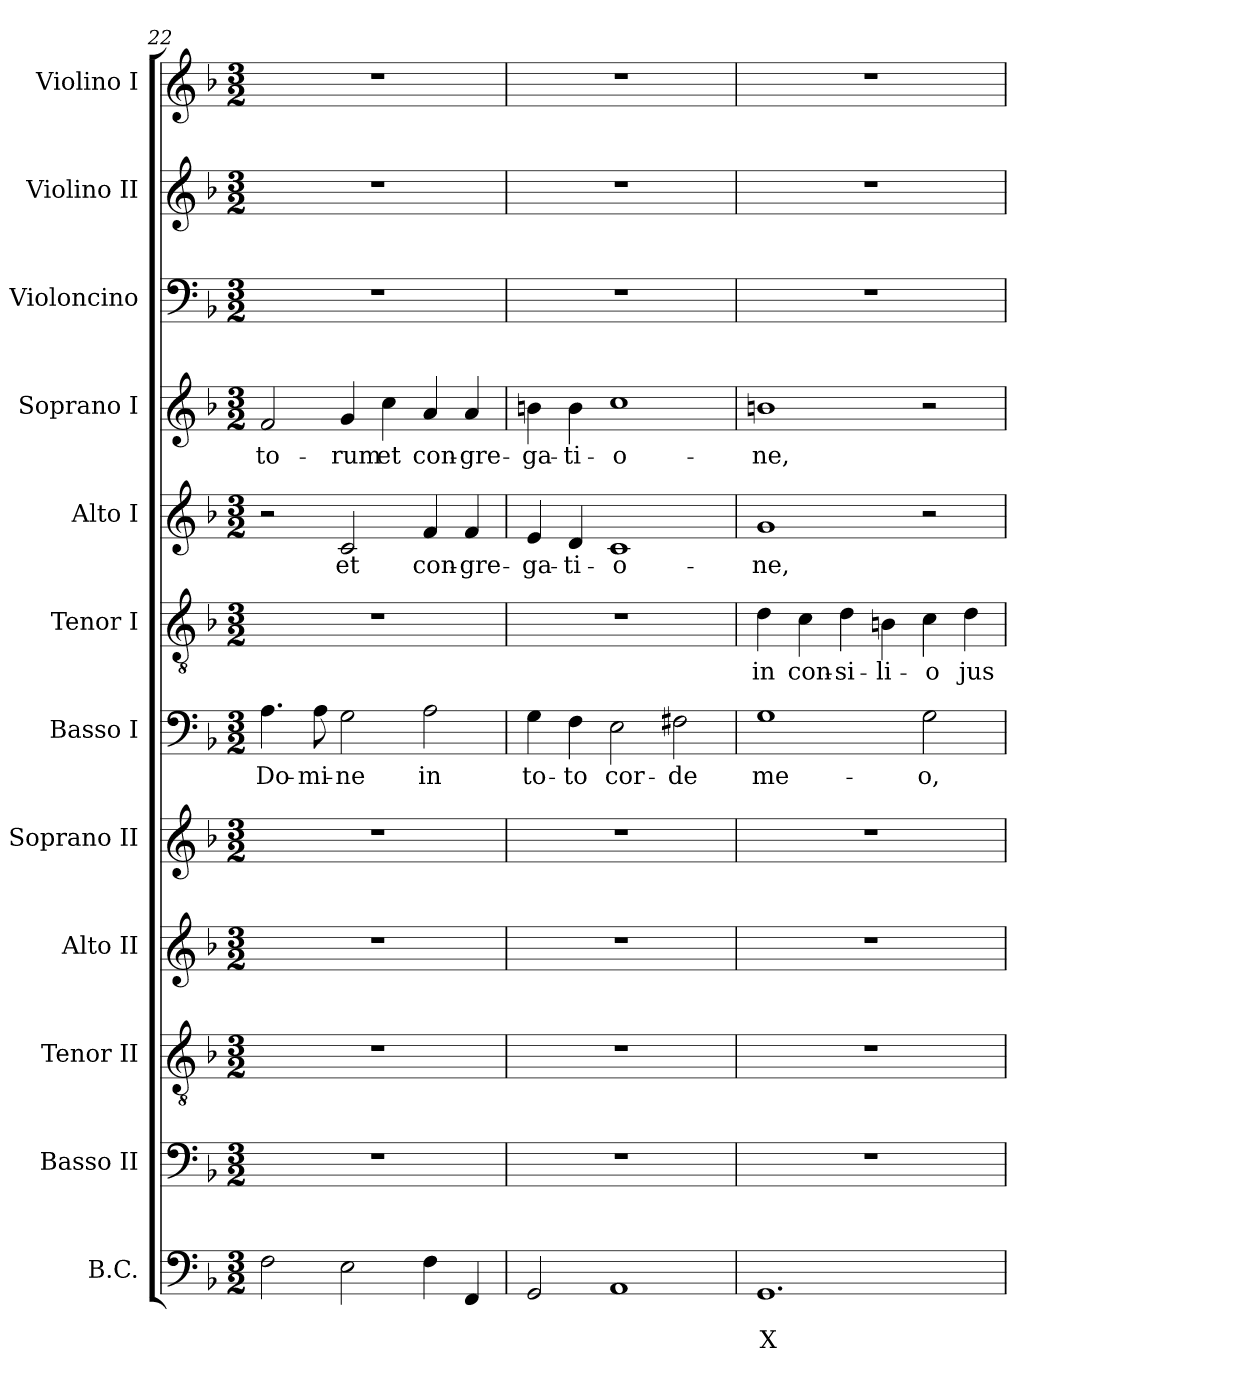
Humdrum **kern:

**kern	**text	**text	**kern	**kern	**kern	**kern	**kern	**text	**kern	**text	**kern	**text	**kern	**text	**kern	**kern	**kern
*part12	*part12	*part12	*part11	*part10	*part9	*part8	*part7	*part7	*part6	*part6	*part5	*part5	*part4	*part4	*part3	*part2	*part1
*staff12	*staff12	*staff12	*staff11	*staff10	*staff9	*staff8	*staff7	*staff7	*staff6	*staff6	*staff5	*staff5	*staff4	*staff4	*staff3	*staff2	*staff1
*I"B.C.	*	*	*I"Basso II	*I"Tenor II	*I"Alto II	*I"Soprano II	*I"Basso I	*	*I"Tenor I	*	*I"Alto I	*	*I"Soprano I	*	*I"Violoncino	*I"Violino II	*I"Violino I
*I'BC	*	*	*I'B 2	*I'T 2	*I'A 2	*I'S 2	*I'B 1	*	*I'T 1	*	*I'A 1	*	*I'S 1	*	*I'Vc.	*I'Vln. II	*I'Vln. I
*clefF4	*	*	*clefF4	*clefGv2	*clefG2	*clefG2	*clefF4	*	*clefGv2	*	*clefG2	*	*clefG2	*	*clefF4	*clefG2	*clefG2
*k[b-]	*	*	*k[b-]	*k[b-]	*k[b-]	*k[b-]	*k[b-]	*	*k[b-]	*	*k[b-]	*	*k[b-]	*	*k[b-]	*k[b-]	*k[b-]
*F:	*	*	*F:	*F:	*F:	*F:	*F:	*	*F:	*	*F:	*	*F:	*	*F:	*F:	*F:
*M3/2	*	*	*M3/2	*M3/2	*M3/2	*M3/2	*M3/2	*	*M3/2	*	*M3/2	*	*M3/2	*	*M3/2	*M3/2	*M3/2
=22	=22	=22	=22	=22	=22	=22	=22	=22	=22	=22	=22	=22	=22	=22	=22	=22	=22
!	!	!	!	!	!	!	!	!LO:LY:b	!	!	!	!	!	!	!	!	!
!	!	!	!	!	!	!	!	!	!	!	!	!	!	!LO:LY:b	!	!	!
2F\	.	.	1.r	1.r	1.r	1.r	4.A\	Do-	1.r	.	2r	.	2f/	-to-	1.r	1.r	1.r
!	!	!	!	!	!	!	!	!LO:LY:b	!	!	!	!	!	!	!	!	!
.	.	.	.	.	.	.	8A\	-mi-	.	.	.	.	.	.	.	.	.
!	!	!	!	!	!	!	!	!LO:LY:b	!	!	!	!	!	!	!	!	!
!	!	!	!	!	!	!	!	!	!	!	!	!LO:LY:b	!	!	!	!	!
!	!	!	!	!	!	!	!	!	!	!	!	!	!	!LO:LY:b	!	!	!
2E\	.	.	.	.	.	.	2G\	-ne	.	.	2c/	et	4g/	-rum	.	.	.
!	!	!	!	!	!	!	!	!	!	!	!	!	!	!LO:LY:b	!	!	!
.	.	.	.	.	.	.	.	.	.	.	.	.	4cc\	et	.	.	.
!	!	!	!	!	!	!	!	!LO:LY:b	!	!	!	!	!	!	!	!	!
!	!	!	!	!	!	!	!	!	!	!	!	!LO:LY:b	!	!	!	!	!
!	!	!	!	!	!	!	!	!	!	!	!	!	!	!LO:LY:b	!	!	!
4F\	.	.	.	.	.	.	2A\	in	.	.	4f/	con-	4a/	con-	.	.	.
!	!	!	!	!	!	!	!	!	!	!	!	!LO:LY:b	!	!	!	!	!
!	!	!	!	!	!	!	!	!	!	!	!	!	!	!LO:LY:b	!	!	!
4FF/	.	.	.	.	.	.	.	.	.	.	4f/	-gre-	4a/	-gre-	.	.	.
=23	=23	=23	=23	=23	=23	=23	=23	=23	=23	=23	=23	=23	=23	=23	=23	=23	=23
*^	*	*	*	*	*	*	*	*	*	*	*	*	*	*	*	*	*
!	!	!	!	!	!	!	!	!	!LO:LY:b	!	!	!	!	!	!	!	!	!
!	!	!	!	!	!	!	!	!	!	!	!	!	!LO:LY:b	!	!	!	!	!
!	!	!	!	!	!	!	!	!	!	!	!	!	!	!	!LO:LY:b	!	!	!
2GG/	2ryy	.	.	1.r	1.r	1.r	1.r	4G\	to-	1.r	.	4e/	-ga-	4bn\	-ga-	1.r	1.r	1.r
!	!	!	!	!	!	!	!	!	!LO:LY:b	!	!	!	!	!	!	!	!	!
!	!	!	!	!	!	!	!	!	!	!	!	!	!LO:LY:b	!	!	!	!	!
!	!	!	!	!	!	!	!	!	!	!	!	!	!	!	!LO:LY:b	!	!	!
.	.	.	.	.	.	.	.	4F\	-to	.	.	4d/	-ti-	4b\	-ti-	.	.	.
!	!	!	!	!	!	!	!	!	!LO:LY:b	!	!	!	!	!	!	!	!	!
!	!	!	!	!	!	!	!	!	!	!	!	!	!LO:LY:b	!	!	!	!	!
!	!	!	!	!	!	!	!	!	!	!	!	!	!	!	!LO:LY:b	!	!	!
1AA	2ryy	.	.	.	.	.	.	2E\	cor-	.	.	1c	-o-	1cc	-o-	.	.	.
!	!	!	!	!	!	!	!	!	!LO:LY:b	!	!	!	!	!	!	!	!	!
.	2ryy	.	.	.	.	.	.	2F#X\	-de	.	.	.	.	.	.	.	.	.
*v	*v	*	*	*	*	*	*	*	*	*	*	*	*	*	*	*	*	*
=24	=24	=24	=24	=24	=24	=24	=24	=24	=24	=24	=24	=24	=24	=24	=24	=24	=24
*^	*	*	*	*	*	*	*	*	*	*	*	*	*	*	*	*	*
!	!	!	!LO:LY:b	!	!	!	!	!	!	!	!	!	!	!	!	!	!	!
*v	*v	*	*	*	*	*	*	*	*	*	*	*	*	*	*	*	*	*
*^	*	*	*	*	*	*	*	*	*	*	*	*	*	*	*	*	*
!	!	!	!	!	!	!	!	!	!LO:LY:b	!	!	!	!	!	!	!	!	!
*v	*v	*	*	*	*	*	*	*	*	*	*	*	*	*	*	*	*	*
*^	*	*	*	*	*	*	*	*	*	*	*	*	*	*	*	*	*
!	!	!	!	!	!	!	!	!	!	!	!LO:LY:b	!	!	!	!	!	!	!
*v	*v	*	*	*	*	*	*	*	*	*	*	*	*	*	*	*	*	*
*^	*	*	*	*	*	*	*	*	*	*	*	*	*	*	*	*	*
!	!	!	!	!	!	!	!	!	!	!	!	!	!LO:LY:b	!	!	!	!	!
*v	*v	*	*	*	*	*	*	*	*	*	*	*	*	*	*	*	*	*
*^	*	*	*	*	*	*	*	*	*	*	*	*	*	*	*	*	*
!	!	!	!	!	!	!	!	!	!	!	!	!	!	!	!LO:LY:b	!	!	!
*v	*v	*	*	*	*	*	*	*	*	*	*	*	*	*	*	*	*	*
1.GG	.	X	1.r	1.r	1.r	1.r	1G	me-	4d\	in	1g	-ne,	1bn	-ne,	1.r	1.r	1.r
!	!	!	!	!	!	!	!	!	!	!LO:LY:b	!	!	!	!	!	!	!
.	.	.	.	.	.	.	.	.	4c\	con-	.	.	.	.	.	.	.
!	!	!	!	!	!	!	!	!	!	!LO:LY:b	!	!	!	!	!	!	!
.	.	.	.	.	.	.	.	.	4d\	-si-	.	.	.	.	.	.	.
!	!	!	!	!	!	!	!	!	!	!LO:LY:b	!	!	!	!	!	!	!
.	.	.	.	.	.	.	.	.	4Bn\	-li-	.	.	.	.	.	.	.
!	!	!	!	!	!	!	!	!LO:LY:b	!	!	!	!	!	!	!	!	!
!	!	!	!	!	!	!	!	!	!	!LO:LY:b	!	!	!	!	!	!	!
.	.	.	.	.	.	.	2G\	-o,	4c\	-o	2r	.	2r	.	.	.	.
!	!	!	!	!	!	!	!	!	!	!LO:LY:b	!	!	!	!	!	!	!
.	.	.	.	.	.	.	.	.	4d\	jus-	.	.	.	.	.	.	.
=	=	=	=	=	=	=	=	=	=	=	=	=	=	=	=	=	=
*-	*-	*-	*-	*-	*-	*-	*-	*-	*-	*-	*-	*-	*-	*-	*-	*-	*-
